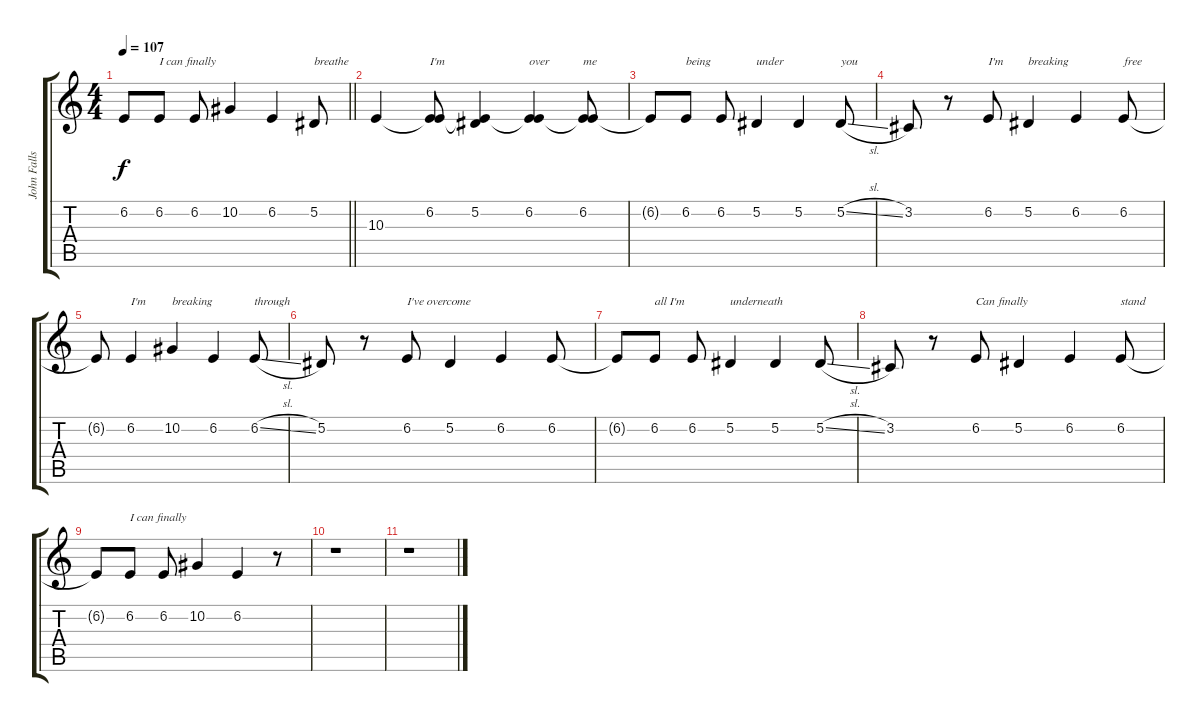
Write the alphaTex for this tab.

\track ("John Falls (Vocals)" "John Falls") {instrument harmonica}
\staff {score tabs}
\tuning (Eb4 Bb3 Gb3 Db3 Ab2 Db2) {hide}
\ts (4 4)
\tempo 107
\clef g2
\barLineRight lightlight
\ks c
6.2{t}.8{dy f} 6.2.8{txt "I can finally"} 6.2.8 10.2.4 6.2.4 5.2.8{txt "breathe"} |
10.3.4 (6.2 10.3{t}).8{txt "I'm"} (5.2 10.3{t}).4 (6.2 10.3{t}).4{txt "over"} (6.2 10.3{t}).8{txt "me"} |
6.2{t}.8 6.2.8{txt "being"} 6.2.8 5.2.4{txt "under"} 5.2.4 5.2{sl}.8{txt "you"} |
3.2.8 r.8 6.2.8{txt "I'm"} 5.2.4{txt "breaking"} 6.2.4 6.2.8{txt "free"} |
6.2{t}.8 6.2.4{txt "I'm"} 10.2.4{txt "breaking"} 6.2.4 6.2{sl}.8{txt "through"} |
5.2.8 r.8 6.2.8{txt "I've overcome"} 5.2.4 6.2.4 6.2.8 |
6.2{t}.8 6.2.8{txt "all I'm"} 6.2.8 5.2.4{txt "underneath"} 5.2.4 5.2{sl}.8 |
3.2.8 r.8 6.2.8{txt "Can finally"} 5.2.4 6.2.4 6.2.8{txt "stand"} |
6.2{t}.8 6.2.8{txt "I can finally"} 6.2.8 10.2.4 6.2.4 r.8 |
r.1 |
r.1
